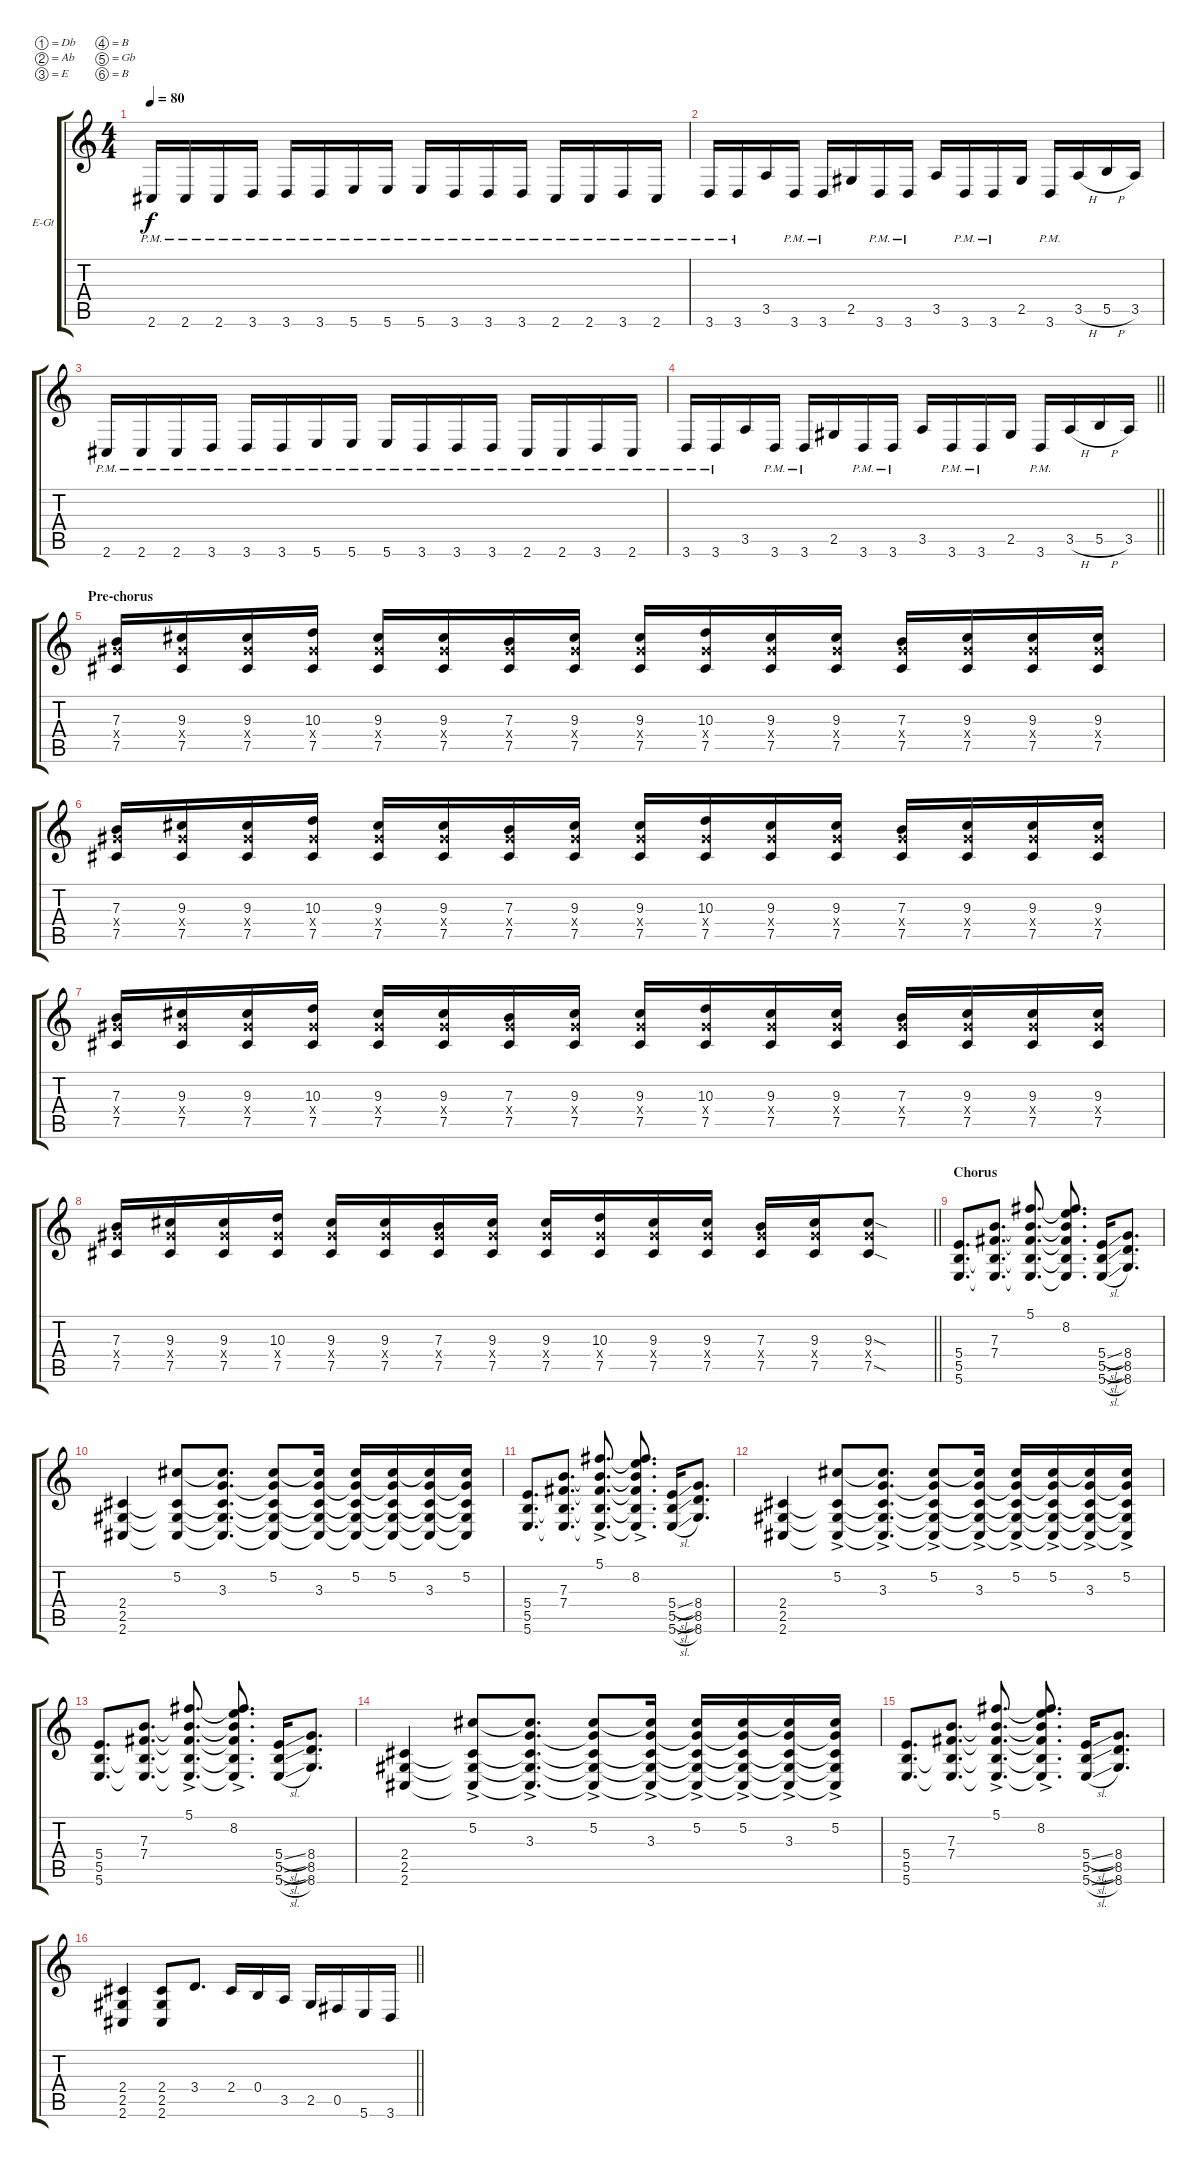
\bracketExtendMode groupsimilarinstruments
\firstSystemTrackNameOrientation horizontal
\otherSystemsTrackNameOrientation horizontal
\track ("Left guitar" "E-Gt") {instrument overdrivenguitar}
\staff {score tabs}
\tuning (Db4 Ab3 E3 B2 Gb2 B1)
\ts (4 4)
\tempo 80
\clef g2
\ks c
2.6{pm}.16{dy f} 2.6{pm}.16 2.6{pm}.16 3.6{pm}.16 3.6{pm}.16 3.6{pm}.16 5.6{pm}.16 5.6{pm}.16 5.6{pm}.16 3.6{pm}.16 3.6{pm}.16 3.6{pm}.16 2.6{pm}.16 2.6{pm}.16 3.6{pm}.16 2.6{pm}.16 |
3.6{pm}.16 3.6{pm}.16 3.5.16 3.6{pm}.16 3.6{pm}.16 2.5.16 3.6{pm}.16 3.6{pm}.16 3.5.16 3.6{pm}.16 3.6{pm}.16 2.5.16 3.6{pm}.16 3.5{h}.16 5.5{h}.16 3.5.16 |
2.6{pm}.16 2.6{pm}.16 2.6{pm}.16 3.6{pm}.16 3.6{pm}.16 3.6{pm}.16 5.6{pm}.16 5.6{pm}.16 5.6{pm}.16 3.6{pm}.16 3.6{pm}.16 3.6{pm}.16 2.6{pm}.16 2.6{pm}.16 3.6{pm}.16 2.6{pm}.16 |
\barLineRight lightlight
3.6{pm}.16 3.6{pm}.16 3.5.16 3.6{pm}.16 3.6{pm}.16 2.5.16 3.6{pm}.16 3.6{pm}.16 3.5.16 3.6{pm}.16 3.6{pm}.16 2.5.16 3.6{pm}.16 3.5{h}.16 5.5{h}.16 3.5.16 |
\section ("" "Pre-chorus")
(7.3 9.4{x} 7.5).16 (9.3 9.4{x} 7.5).16 (9.3 9.4{x} 7.5).16 (10.3 9.4{x} 7.5).16 (9.3 9.4{x} 7.5).16 (9.3 9.4{x} 7.5).16 (7.3 9.4{x} 7.5).16 (9.3 9.4{x} 7.5).16 (9.3 9.4{x} 7.5).16 (10.3 9.4{x} 7.5).16 (9.3 9.4{x} 7.5).16 (9.3 9.4{x} 7.5).16 (7.3 9.4{x} 7.5).16 (9.3 9.4{x} 7.5).16 (9.3 9.4{x} 7.5).16 (9.3 9.4{x} 7.5).16 |
(7.3 9.4{x} 7.5).16 (9.3 9.4{x} 7.5).16 (9.3 9.4{x} 7.5).16 (10.3 9.4{x} 7.5).16 (9.3 9.4{x} 7.5).16 (9.3 9.4{x} 7.5).16 (7.3 9.4{x} 7.5).16 (9.3 9.4{x} 7.5).16 (9.3 9.4{x} 7.5).16 (10.3 9.4{x} 7.5).16 (9.3 9.4{x} 7.5).16 (9.3 9.4{x} 7.5).16 (7.3 9.4{x} 7.5).16 (9.3 9.4{x} 7.5).16 (9.3 9.4{x} 7.5).16 (9.3 9.4{x} 7.5).16 |
(7.3 9.4{x} 7.5).16 (9.3 9.4{x} 7.5).16 (9.3 9.4{x} 7.5).16 (10.3 9.4{x} 7.5).16 (9.3 9.4{x} 7.5).16 (9.3 9.4{x} 7.5).16 (7.3 9.4{x} 7.5).16 (9.3 9.4{x} 7.5).16 (9.3 9.4{x} 7.5).16 (10.3 9.4{x} 7.5).16 (9.3 9.4{x} 7.5).16 (9.3 9.4{x} 7.5).16 (7.3 9.4{x} 7.5).16 (9.3 9.4{x} 7.5).16 (9.3 9.4{x} 7.5).16 (9.3 9.4{x} 7.5).16 |
\barLineRight lightlight
(7.3 9.4{x} 7.5).16 (9.3 9.4{x} 7.5).16 (9.3 9.4{x} 7.5).16 (10.3 9.4{x} 7.5).16 (9.3 9.4{x} 7.5).16 (9.3 9.4{x} 7.5).16 (7.3 9.4{x} 7.5).16 (9.3 9.4{x} 7.5).16 (9.3 9.4{x} 7.5).16 (10.3 9.4{x} 7.5).16 (9.3 9.4{x} 7.5).16 (9.3 9.4{x} 7.5).16 (7.3 9.4{x} 7.5).16 (9.3 9.4{x} 7.5).16 (9.3{sod} 9.4{x} 7.5{sod}).8 |
\section ("" "Chorus")
(5.4 5.5 5.6).8{d} (7.3 7.4 5.6{t} 5.5{t}).8{d} (5.1 5.6{t} 5.5{t} 7.4{t} 7.3{t}).8{d} (8.2 5.6{t} 5.5{t} 7.4{t} 7.3{t} 5.1{t}).8{d} (5.4{sl} 5.5{sl} 5.6{sl}).16 (8.4 8.5 8.6).8{d} |
(2.4 2.5 2.6).4 (5.2 2.6{t} 2.5{t} 2.4{t}).8 (3.3 2.6{t} 2.5{t} 2.4{t} 5.2{t}).8{d} (5.2 2.6{t} 2.5{t} 2.4{t} 3.3{t}).8 (3.3 2.6{t} 2.5{t} 2.4{t} 5.2{t}).16 (5.2 2.6{t} 2.5{t} 2.4{t} 3.3{t}).16 (5.2 2.6{t} 2.5{t} 2.4{t} 3.3{t}).16 (3.3 2.6{t} 2.5{t} 2.4{t} 5.2{t}).16 (5.2 2.6{t} 2.5{t} 2.4{t} 3.3{t}).16 |
(5.4 5.5 5.6).8{d} (7.3 7.4 5.6{t} 5.5{t}).8{d} (5.1{ac} 5.6{ac t} 5.5{ac t} 7.4{ac t} 7.3{ac t}).8{d} (8.2{ac} 5.6{ac t} 5.5{ac t} 7.4{ac t} 7.3{ac t} 5.1{ac t}).8{d} (5.4{sl} 5.5{sl} 5.6{sl}).16 (8.4 8.5 8.6).8{d} |
(2.4 2.5 2.6).4 (5.2{ac} 2.6{ac t} 2.5{ac t} 2.4{ac t}).8 (3.3{ac} 2.6{ac t} 2.5{ac t} 2.4{ac t} 5.2{ac t}).8{d} (5.2{ac} 2.6{ac t} 2.5{ac t} 2.4{ac t} 3.3{ac t}).8 (3.3{ac} 2.6{ac t} 2.5{ac t} 2.4{ac t} 5.2{ac t}).16 (5.2{ac} 2.6{ac t} 2.5{ac t} 2.4{ac t} 3.3{ac t}).16 (5.2{ac} 2.6{ac t} 2.5{ac t} 2.4{ac t} 3.3{ac t}).16 (3.3{ac} 2.6{ac t} 2.5{ac t} 2.4{ac t} 5.2{ac t}).16 (5.2{ac} 2.6{ac t} 2.5{ac t} 2.4{ac t} 3.3{ac t}).16 |
(5.4 5.5 5.6).8{d} (7.3 7.4 5.6{t} 5.5{t}).8{d} (5.1{ac} 5.6{ac t} 5.5{ac t} 7.4{ac t} 7.3{ac t}).8{d} (8.2{ac} 5.6{ac t} 5.5{ac t} 7.4{ac t} 7.3{ac t} 5.1{ac t}).8{d} (5.4{sl} 5.5{sl} 5.6{sl}).16 (8.4 8.5 8.6).8{d} |
(2.4 2.5 2.6).4 (5.2{ac} 2.6{ac t} 2.5{ac t} 2.4{ac t}).8 (3.3{ac} 2.6{ac t} 2.5{ac t} 2.4{ac t} 5.2{ac t}).8{d} (5.2{ac} 2.6{ac t} 2.5{ac t} 2.4{ac t} 3.3{ac t}).8 (3.3{ac} 2.6{ac t} 2.5{ac t} 2.4{ac t} 5.2{ac t}).16 (5.2{ac} 2.6{ac t} 2.5{ac t} 2.4{ac t} 3.3{ac t}).16 (5.2{ac} 2.6{ac t} 2.5{ac t} 2.4{ac t} 3.3{ac t}).16 (3.3{ac} 2.6{ac t} 2.5{ac t} 2.4{ac t} 5.2{ac t}).16 (5.2{ac} 2.6{ac t} 2.5{ac t} 2.4{ac t} 3.3{ac t}).16 |
(5.4 5.5 5.6).8{d} (7.3 7.4 5.6{t} 5.5{t}).8{d} (5.1{ac} 5.6{ac t} 5.5{ac t} 7.4{ac t} 7.3{ac t}).8{d} (8.2{ac} 5.6{ac t} 5.5{ac t} 7.4{ac t} 7.3{ac t} 5.1{ac t}).8{d} (5.4{sl} 5.5{sl} 5.6{sl}).16 (8.4 8.5 8.6).8{d} |
\barLineRight lightlight
(2.4 2.5 2.6).4 (2.4 2.5 2.6).8 3.4.8{d} 2.4.16 0.4.16 3.5.16 2.5.16 0.5.16 5.6.16 3.6.16
